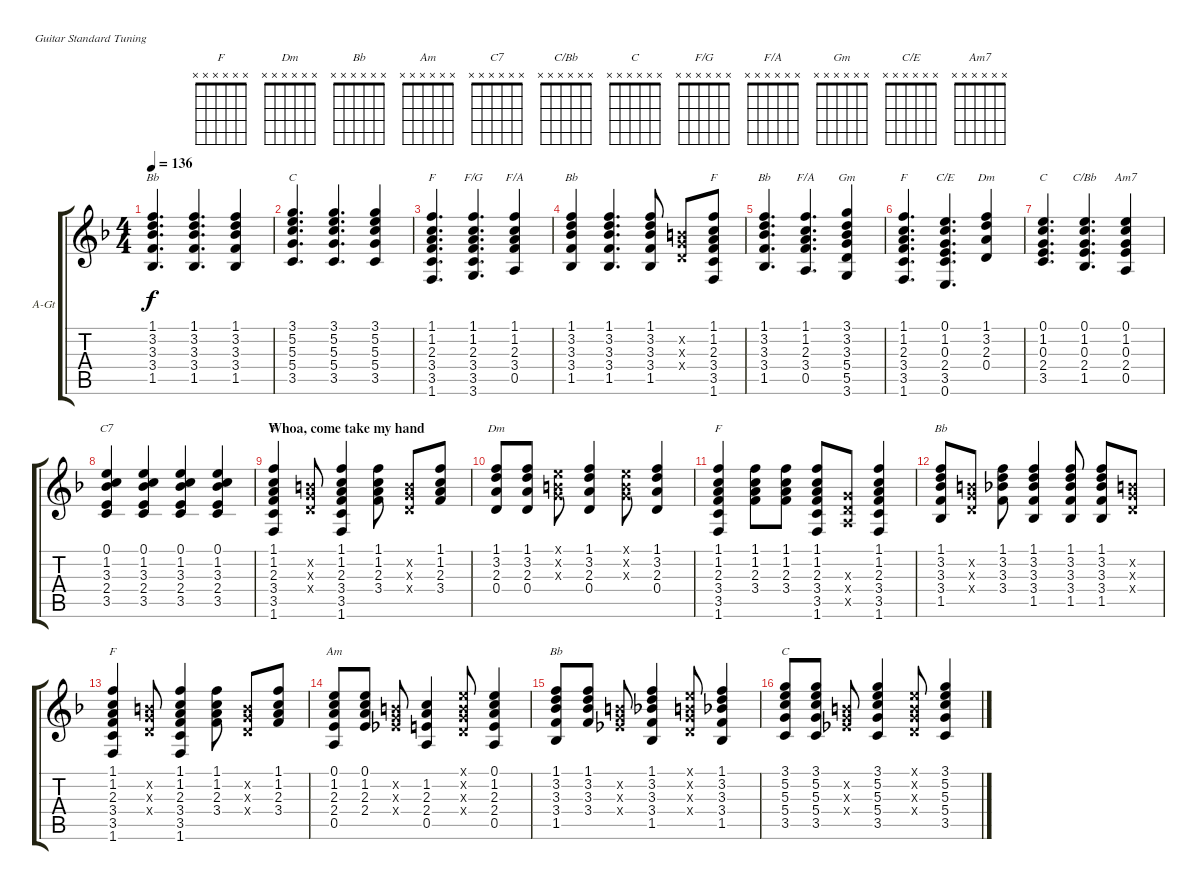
\bracketExtendMode groupsimilarinstruments
\firstSystemTrackNameOrientation horizontal
\otherSystemsTrackNameOrientation horizontal
\track ("Acoustic Guitar" "A-Gt") {instrument acousticguitarsteel}
\staff {score tabs}
\tuning (E4 B3 G3 D3 A2 E2)
\chord ("F" x x x x x x)
\chord ("Dm" x x x x x x)
\chord ("Bb" x x x x x x)
\chord ("Am" x x x x x x)
\chord ("C7" x x x x x x)
\chord ("C/Bb" x x x x x x)
\chord ("C" x x x x x x)
\chord ("F/G" x x x x x x)
\chord ("F/A" x x x x x x)
\chord ("Gm" x x x x x x)
\chord ("C/E" x x x x x x)
\chord ("Am7" x x x x x x)
\ts (4 4)
\tempo 136
\clef g2
\ks f
(1.1 3.2 3.3 3.4 1.5).4{d ch "Bb" dy f} (1.1 3.2 3.3 3.4 1.5).4{d} (1.1 3.2 3.3 3.4 1.5).4 |
(3.1 5.2 5.3 5.4 3.5).4{d ch "C"} (3.1 5.2 5.3 5.4 3.5).4{d} (3.1 5.2 5.3 5.4 3.5).4 |
(1.1 1.2 2.3 3.4 3.5 1.6).4{d ch "F"} (1.1 1.2 2.3 3.4 3.5 3.6).4{d ch "F/G"} (1.1 1.2 2.3 3.4 0.5).4{ch "F/A"} |
(1.1 3.2 3.3 3.4 1.5).4{ch "Bb"} (1.1 3.2 3.3 3.4 1.5).4{d} (1.1 3.2 3.3 3.4 1.5).8 (0.2{x} 0.3{x} 0.4{x}).8 (1.1 1.2 2.3 3.4 3.5 1.6).8{ch "F"} |
(1.1 3.2 3.3 3.4 1.5).4{d ch "Bb"} (1.1 1.2 2.3 3.4 0.5).4{d ch "F/A"} (3.1 3.2 3.3 5.4 5.5 3.6).4{ch "Gm"} |
(1.1 1.2 2.3 3.4 3.5 1.6).4{d ch "F"} (0.1 1.2 0.3 2.4 3.5 0.6).4{d ch "C/E"} (1.1 3.2 2.3 0.4).4{ch "Dm"} |
(0.1 1.2 0.3 2.4 3.5).4{d ch "C"} (0.1 1.2 0.3 2.4 1.5).4{d ch "C/Bb"} (0.1 1.2 0.3 2.4 0.5).4{ch "Am7"} |
(0.1 1.2 3.3 2.4 3.5).4{ch "C7"} (0.1 1.2 3.3 2.4 3.5).4 (0.1 1.2 3.3 2.4 3.5).4 (0.1 1.2 3.3 2.4 3.5).4 |
\section ("" "Whoa, come take my hand")
(1.1 1.2 2.3 3.4 3.5 1.6).4{ch "F"} (0.2{x} 0.3{x} 0.4{x}).8 (1.1 1.2 2.3 3.4 3.5 1.6).4 (1.1 1.2 2.3 3.4).8 (0.2{x} 0.3{x} 0.4{x}).8 (1.1 1.2 2.3 3.4).8 |
(1.1 3.2 2.3 0.4).8{ch "Dm"} (1.1 3.2 2.3 0.4).8 (0.1{x} 0.2{x} 0.3{x}).8 (1.1 3.2 2.3 0.4).4 (0.1{x} 0.2{x} 0.3{x}).8 (1.1 3.2 2.3 0.4).4 |
(1.1 1.2 2.3 3.4 3.5 1.6).4{ch "F"} (1.1 1.2 2.3 3.4).8 (1.1 1.2 2.3 3.4).8 (1.1 1.2 2.3 3.4 3.5 1.6).8 (0.3{x} 0.4{x} 0.5{x}).8 (1.1 1.2 2.3 3.4 3.5 1.6).4 |
(1.1 3.2 3.3 3.4 1.5).8{ch "Bb"} (0.2{x} 0.3{x} 0.4{x}).8 (1.1 3.2 3.3 3.4).8 (1.1 3.2 3.3 3.4 1.5).4 (1.1 3.2 3.3 3.4 1.5).8 (1.1 3.2 3.3 3.4 1.5).8 (0.2{x} 0.3{x} 0.4{x}).8 |
(1.1 1.2 2.3 3.4 3.5 1.6).4{ch "F"} (0.2{x} 0.3{x} 0.4{x}).8 (1.1 1.2 2.3 3.4 3.5 1.6).4 (1.1 1.2 2.3 3.4).8 (0.2{x} 0.3{x} 0.4{x}).8 (1.1 1.2 2.3 3.4).8 |
(0.1 1.2 2.3 2.4 0.5).8{ch "Am"} (0.1 1.2 2.3 2.4).8 (0.2{x} 0.3{x} 1.4{x}).8 (1.2 2.3 2.4 0.5).4 (0.1{x} 0.2{x} 0.3{x} 0.4{x}).8 (0.1 1.2 2.3 2.4 0.5).4 |
(1.1 3.2 3.3 3.4 1.5).8{ch "Bb"} (1.1 3.2 3.3 3.4).8 (0.2{x} 0.3{x} 1.4{x}).8 (1.1 3.2 3.3 3.4 1.5).4 (0.1{x} 0.2{x} 0.3{x} 0.4{x}).8 (1.1 3.2 3.3 3.4 1.5).4 |
(3.1 5.2 5.3 5.4 3.5).8{ch "C"} (3.1 5.2 5.3 5.4 3.5).8 (0.2{x} 0.3{x} 1.4{x}).8 (3.1 5.2 5.3 5.4 3.5).4 (0.1{x} 0.2{x} 0.3{x} 0.4{x}).8 (3.1 5.2 5.3 5.4 3.5).4
